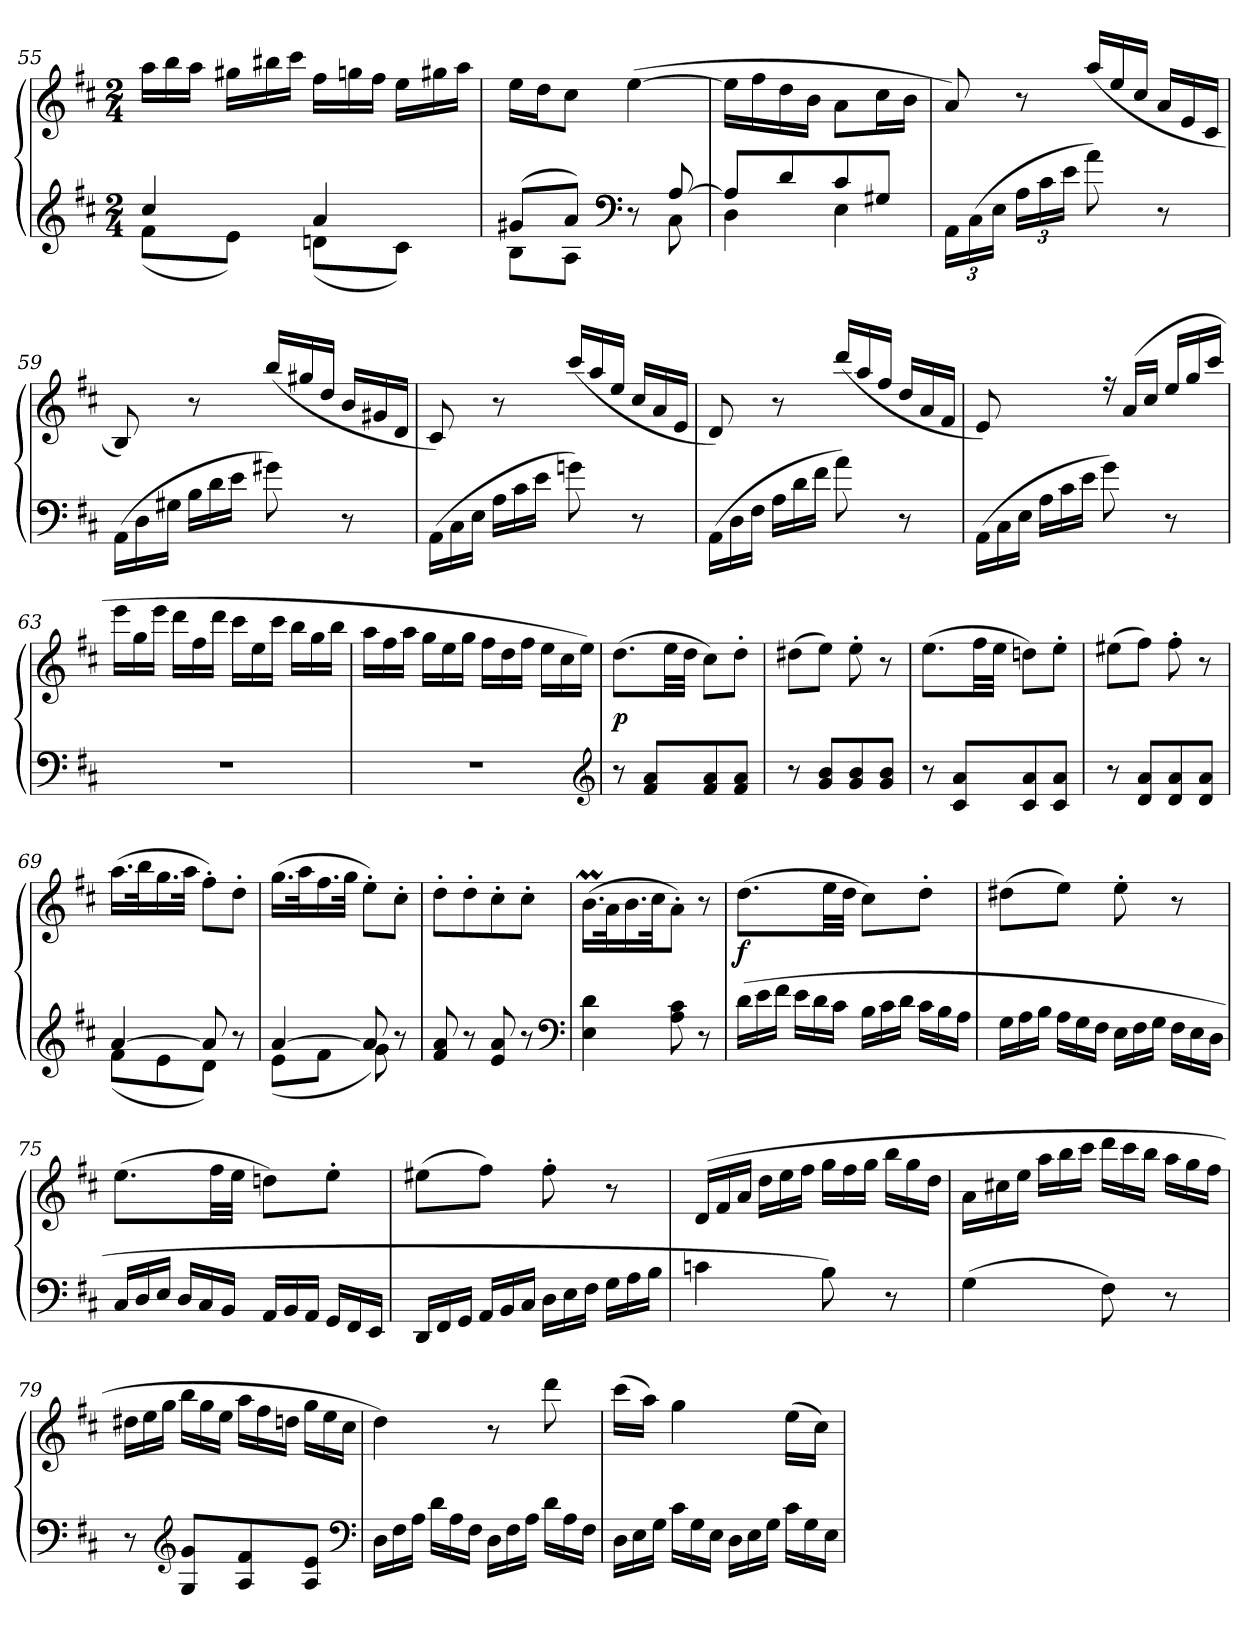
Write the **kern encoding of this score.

**kern	**kern	**dynam
*part1	*part1	*part1
*staff2	*staff1	*staff1/2
*clefG2	*clefG2	*
*k[f#c#]	*k[f#c#]	*
*D:	*D:	*
*M2/4	*M2/4	*
=55	=55	=55
*^	*	*
*	*	*Xtuplet	*
4cc#	(8f#L	24aaLL	.
.	.	24bb	.
.	.	24aaJJ	.
.	8eJ)	24gg#XLL	.
.	.	24bb#X	.
.	.	24ccc#JJ	.
4a	(8dnL	24ff#LL	.
.	.	24ggn	.
.	.	24ff#JJ	.
.	8c#J)	24eeLL	.
.	.	24gg#X	.
.	.	24aaJJ	.
=56	=56	=56	=56
(8g#XL	8BL	16eeLL	.
.	.	16ddJ	.
8aJ)	8AJ	8cc#J	.
*clefF4	*	*	*
8r	8ryy	(>[4ee	.
[8A	8C#	.	.
=57	=57	=57	=57
8AL]	4D	16eeLL]	.
.	.	16ff#	.
8d	.	16dd	.
.	.	16bJJ	.
8c#	4E	8aL	.
8G#XJ	.	16cc#L	.
.	.	16bJJ	.
*v	*v	*	*
=58	=58	=58
24AA\LL	8a)	.
(<24C#\	.	.
24E\JJ	.	.
24ALL	8r	.
24c#	.	.
24e\JJ	.	.
8a\)	(>24aa/LL	.
.	24ee/	.
.	24cc#/JJ	.
8r	24aLL	.
.	24e	.
.	24c#JJ	.
=59	=59	=59
*Xtuplet	*	*
(<24AALL	8B)	.
24D	.	.
24G#XJJ	.	.
24BLL	8r	.
24d\	.	.
24e\JJ	.	.
8g#X\)	(>24bb/LL	.
.	24gg#X/	.
.	24dd/JJ	.
8r	24bLL	.
.	24g#X	.
.	24dJJ	.
=60	=60	=60
(<24AA\LL	8c#)	.
24C#\	.	.
24E\JJ	.	.
24ALL	8r	.
24c#	.	.
24e\JJ	.	.
8gn\)	(>24ccc#/LL	.
.	24aa/	.
.	24ee/JJ	.
8r	24cc#LL	.
.	24a	.
.	24eJJ	.
=61	=61	=61
(<24AA\LL	8d)	.
24D\	.	.
24F#\JJ	.	.
24ALL	8r	.
24d\	.	.
24f#\JJ	.	.
8a\)	(>24ddd/LL	.
.	24aa/	.
.	24ff#/JJ	.
8r	24ddLL	.
.	24a	.
.	24f#JJ	.
=62	=62	=62
(<24AA\LL	8e)	.
24C#\	.	.
24E\JJ	.	.
24ALL	8ryy	.
24c#	.	.
24e\JJ	.	.
8g\)	24rff	.
.	(>24a/LL	.
.	24cc#/JJ	.
8r	24ee/LL	.
.	24gg/	.
.	24ccc#/JJ	.
=63	=63	=63
2r	24eeeLL	.
.	24gg	.
.	24eeeJJ	.
.	24dddLL	.
.	24ff#	.
.	24dddJJ	.
.	24ccc#LL	.
.	24ee	.
.	24ccc#JJ	.
.	24bbLL	.
.	24gg	.
.	24bbJJ	.
=64	=64	=64
2r	24aaLL	.
.	24ff#	.
.	24aaJJ	.
.	24ggLL	.
.	24ee	.
.	24ggJJ	.
.	24ff#LL	.
.	24dd	.
.	24ff#JJ	.
.	24eeLL	.
.	24cc#	.
.	24eeJJ)	.
*clefG2	*	*
=65	=65	=65
8r	(8.ddL	p
8f# 8aL	.	.
.	32eeLL	.
.	32ddJJJ	.
8f# 8a	8cc#L)	.
8f# 8aJ	8dd'J	.
=66	=66	=66
8r	(8dd#XL	.
8g 8bL	8eeJ)	.
8g 8b	8ee'	.
8g 8bJ	8r	.
=67	=67	=67
8r	(8.eeL	.
8c# 8aL	.	.
.	32ff#LL	.
.	32eeJJJ	.
8c# 8a	8ddnL)	.
8c# 8aJ	8ee'J	.
=68	=68	=68
8r	(8ee#XL	.
8d 8aL	8ff#J)	.
8d 8a	8ff#'	.
8d 8aJ	8r	.
=69	=69	=69
*^	*	*
[4a	(8f#L	(16.aaLL	.
.	.	32bbK	.
.	8e	16.gg	.
.	.	32aaJJk	.
8a]	8dJ)	8ff#'L)	.
8r	8ryy	8dd'J	.
=70	=70	=70	=70
[4a	(8eL	(16.ggLL	.
.	.	32aaK	.
.	8f#J	16.ff#	.
.	.	32ggJJk	.
8a]	8g)	8ee'L)	.
8r	8ryy	8cc#'J	.
*v	*v	*	*
=71	=71	=71
8f# 8a	8dd'L	.
8r	8dd'	.
8e 8a	8cc#'	.
8r	8cc#'J	.
*clefF4	*	*
=72	=72	=72
4E 4d	(16.bMLL	.
.	32aK	.
.	16.b	.
.	32cc#JK	.
8A 8c#	8a'J)	.
8r	8r	.
=73	=73	=73
(24dLL	(8.ddL	f
24e	.	.
24f#JJ	.	.
24eLL	.	.
24d	.	.
.	32eeLL	.
24c#JJ	.	.
.	32ddJJJ	.
24BLL	8cc#L)	.
24c#	.	.
24dJJ	.	.
24c#LL	8dd'J	.
24B	.	.
24AJJ	.	.
=74	=74	=74
24GLL	(8dd#XL	.
24A	.	.
24BJJ	.	.
24ALL	8eeJ)	.
24G	.	.
24F#JJ	.	.
24ELL	8ee'	.
24F#	.	.
24GJJ	.	.
24F#LL	8r	.
24E	.	.
24DJJ	.	.
=75	=75	=75
24C#/LL	(8.eeL	.
24D/	.	.
24E/JJ	.	.
24DLL	.	.
24C#	.	.
.	32ff#LL	.
24BBJJ	.	.
.	32eeJJJ	.
24AALL	8ddnL)	.
24BB	.	.
24AAJJ	.	.
24GGLL	8ee'J	.
24FF#	.	.
24EEJJ	.	.
=76	=76	=76
24DDLL	(8ee#XL	.
24FF#	.	.
24GGJJ	.	.
24AALL	8ff#J)	.
24BB	.	.
24C#JJ	.	.
24DLL	8ff#'	.
24E	.	.
24F#JJ	.	.
24GLL	8r	.
24A	.	.
24BJJ	.	.
=77	=77	=77
4cn	(>24dLL	.
.	24f#	.
.	24aJJ	.
.	24ddLL	.
.	24ee	.
.	24ff#JJ	.
8B)	24ggLL	.
.	24ff#	.
.	24ggJJ	.
8r	24bbLL	.
.	24gg	.
.	24ddJJ	.
=78	=78	=78
(4G	24aLL	.
.	24cc#X	.
.	24eeJJ	.
.	24aaLL	.
.	24bb	.
.	24ccc#JJ	.
8F#)	24dddLL	.
.	24ccc#	.
.	24bbJJ	.
8r	24aaLL	.
.	24gg	.
.	24ff#JJ	.
=79	=79	=79
8r	24dd#XLL	.
.	24ee	.
.	24ggJJ	.
*clefG2	*	*
8G 8gL	24bbLL	.
.	24gg	.
.	24eeJJ	.
8A 8f#	24aaLL	.
.	24ff#	.
.	24ddnJJ	.
8A 8eJ	24ggLL	.
.	24ee	.
.	24cc#JJ	.
*clefF4	*	*
=80	=80	=80
24DLL	4dd)	.
24F#	.	.
24AJJ	.	.
24dLL	.	.
24A	.	.
24F#JJ	.	.
24DLL	8r	.
24F#	.	.
24AJJ	.	.
24dLL	8ddd	.
24A	.	.
24F#JJ	.	.
=81	=81	=81
24DLL	(16ccc#LL	.
24E	.	.
.	16aaJJ)	.
24GJJ	.	.
24c#LL	4gg	.
24G	.	.
24EJJ	.	.
24DLL	.	.
24E	.	.
24GJJ	.	.
24c#LL	(16eeLL	.
24G	.	.
.	16cc#JJ)	.
24EJJ	.	.
=	=	=
*-	*-	*-
